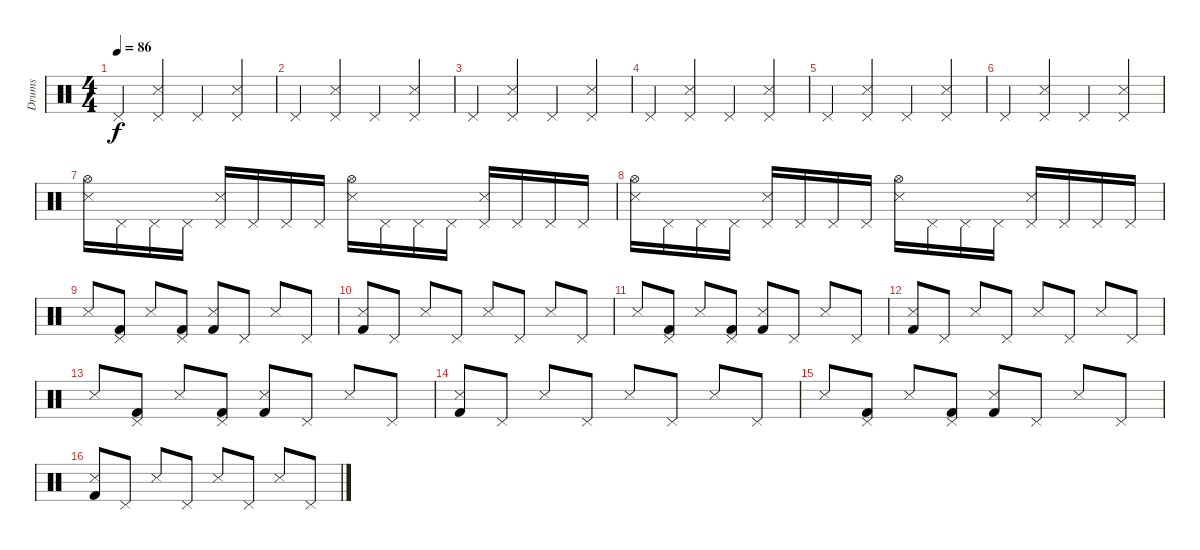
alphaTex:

\track ("Drums" "Drums") {instrument percussion}
\staff {score}
\articulation defaults
\ts (4 4)
\tempo 86
\clef neutral
\ks c "Pedal Hi-Hat (hit)".4{dy f}
("Snare (side stick) 3" "Pedal Hi-Hat (hit)").4 "Pedal Hi-Hat (hit)".4 ("Snare (side stick) 3" "Pedal Hi-Hat (hit)").4 |
"Pedal Hi-Hat (hit)".4 ("Snare (side stick) 3" "Pedal Hi-Hat (hit)").4 "Pedal Hi-Hat (hit)".4 ("Snare (side stick) 3" "Pedal Hi-Hat (hit)").4 |
"Pedal Hi-Hat (hit)".4 ("Snare (side stick) 3" "Pedal Hi-Hat (hit)").4 "Pedal Hi-Hat (hit)".4 ("Snare (side stick) 3" "Pedal Hi-Hat (hit)").4 |
"Pedal Hi-Hat (hit)".4 ("Snare (side stick) 3" "Pedal Hi-Hat (hit)").4 "Pedal Hi-Hat (hit)".4 ("Snare (side stick) 3" "Pedal Hi-Hat (hit)").4 |
"Pedal Hi-Hat (hit)".4 ("Snare (side stick) 3" "Pedal Hi-Hat (hit)").4 "Pedal Hi-Hat (hit)".4 ("Snare (side stick) 3" "Pedal Hi-Hat (hit)").4 |
"Pedal Hi-Hat (hit)".4 ("Snare (side stick) 3" "Pedal Hi-Hat (hit)").4 "Pedal Hi-Hat (hit)".4 ("Snare (side stick) 3" "Pedal Hi-Hat (hit)").4 |
("Snare (side stick) 3" "Hi-Hat (open)").16 "Pedal Hi-Hat (hit)".16 "Pedal Hi-Hat (hit)".16 "Pedal Hi-Hat (hit)".16 ("Snare (side stick) 3" "Pedal Hi-Hat (hit)").16 "Pedal Hi-Hat (hit)".16 "Pedal Hi-Hat (hit)".16 "Pedal Hi-Hat (hit)".16 ("Snare (side stick) 3" "Hi-Hat (open)").16 "Pedal Hi-Hat (hit)".16 "Pedal Hi-Hat (hit)".16 "Pedal Hi-Hat (hit)".16 ("Snare (side stick) 3" "Pedal Hi-Hat (hit)").16 "Pedal Hi-Hat (hit)".16 "Pedal Hi-Hat (hit)".16 "Pedal Hi-Hat (hit)".16 |
("Snare (side stick) 3" "Hi-Hat (open)").16 "Pedal Hi-Hat (hit)".16 "Pedal Hi-Hat (hit)".16 "Pedal Hi-Hat (hit)".16 ("Snare (side stick) 3" "Pedal Hi-Hat (hit)").16 "Pedal Hi-Hat (hit)".16 "Pedal Hi-Hat (hit)".16 "Pedal Hi-Hat (hit)".16 ("Snare (side stick) 3" "Hi-Hat (open)").16 "Pedal Hi-Hat (hit)".16 "Pedal Hi-Hat (hit)".16 "Pedal Hi-Hat (hit)".16 ("Snare (side stick) 3" "Pedal Hi-Hat (hit)").16 "Pedal Hi-Hat (hit)".16 "Pedal Hi-Hat (hit)".16 "Pedal Hi-Hat (hit)".16 |
"Snare (side stick) 3".8 ("Pedal Hi-Hat (hit)" "Kick (hit) 2").8 "Snare (side stick) 3".8 ("Pedal Hi-Hat (hit)" "Kick (hit) 2").8 ("Snare (side stick) 3" "Kick (hit) 2").8 "Pedal Hi-Hat (hit)".8 "Snare (side stick) 3".8 "Pedal Hi-Hat (hit)".8 |
("Snare (side stick) 3" "Kick (hit) 2").8 "Pedal Hi-Hat (hit)".8 "Snare (side stick) 3".8 "Pedal Hi-Hat (hit)".8 "Snare (side stick) 3".8 "Pedal Hi-Hat (hit)".8 "Snare (side stick) 3".8 "Pedal Hi-Hat (hit)".8 |
"Snare (side stick) 3".8 ("Pedal Hi-Hat (hit)" "Kick (hit) 2").8 "Snare (side stick) 3".8 ("Pedal Hi-Hat (hit)" "Kick (hit) 2").8 ("Snare (side stick) 3" "Kick (hit) 2").8 "Pedal Hi-Hat (hit)".8 "Snare (side stick) 3".8 "Pedal Hi-Hat (hit)".8 |
("Snare (side stick) 3" "Kick (hit) 2").8 "Pedal Hi-Hat (hit)".8 "Snare (side stick) 3".8 "Pedal Hi-Hat (hit)".8 "Snare (side stick) 3".8 "Pedal Hi-Hat (hit)".8 "Snare (side stick) 3".8 "Pedal Hi-Hat (hit)".8 |
"Snare (side stick) 3".8 ("Pedal Hi-Hat (hit)" "Kick (hit) 2").8 "Snare (side stick) 3".8 ("Pedal Hi-Hat (hit)" "Kick (hit) 2").8 ("Snare (side stick) 3" "Kick (hit) 2").8 "Pedal Hi-Hat (hit)".8 "Snare (side stick) 3".8 "Pedal Hi-Hat (hit)".8 |
("Snare (side stick) 3" "Kick (hit) 2").8 "Pedal Hi-Hat (hit)".8 "Snare (side stick) 3".8 "Pedal Hi-Hat (hit)".8 "Snare (side stick) 3".8 "Pedal Hi-Hat (hit)".8 "Snare (side stick) 3".8 "Pedal Hi-Hat (hit)".8 |
"Snare (side stick) 3".8 ("Pedal Hi-Hat (hit)" "Kick (hit) 2").8 "Snare (side stick) 3".8 ("Pedal Hi-Hat (hit)" "Kick (hit) 2").8 ("Snare (side stick) 3" "Kick (hit) 2").8 "Pedal Hi-Hat (hit)".8 "Snare (side stick) 3".8 "Pedal Hi-Hat (hit)".8 |
("Snare (side stick) 3" "Kick (hit) 2").8 "Pedal Hi-Hat (hit)".8 "Snare (side stick) 3".8 "Pedal Hi-Hat (hit)".8 "Snare (side stick) 3".8 "Pedal Hi-Hat (hit)".8 "Snare (side stick) 3".8 "Pedal Hi-Hat (hit)".8
